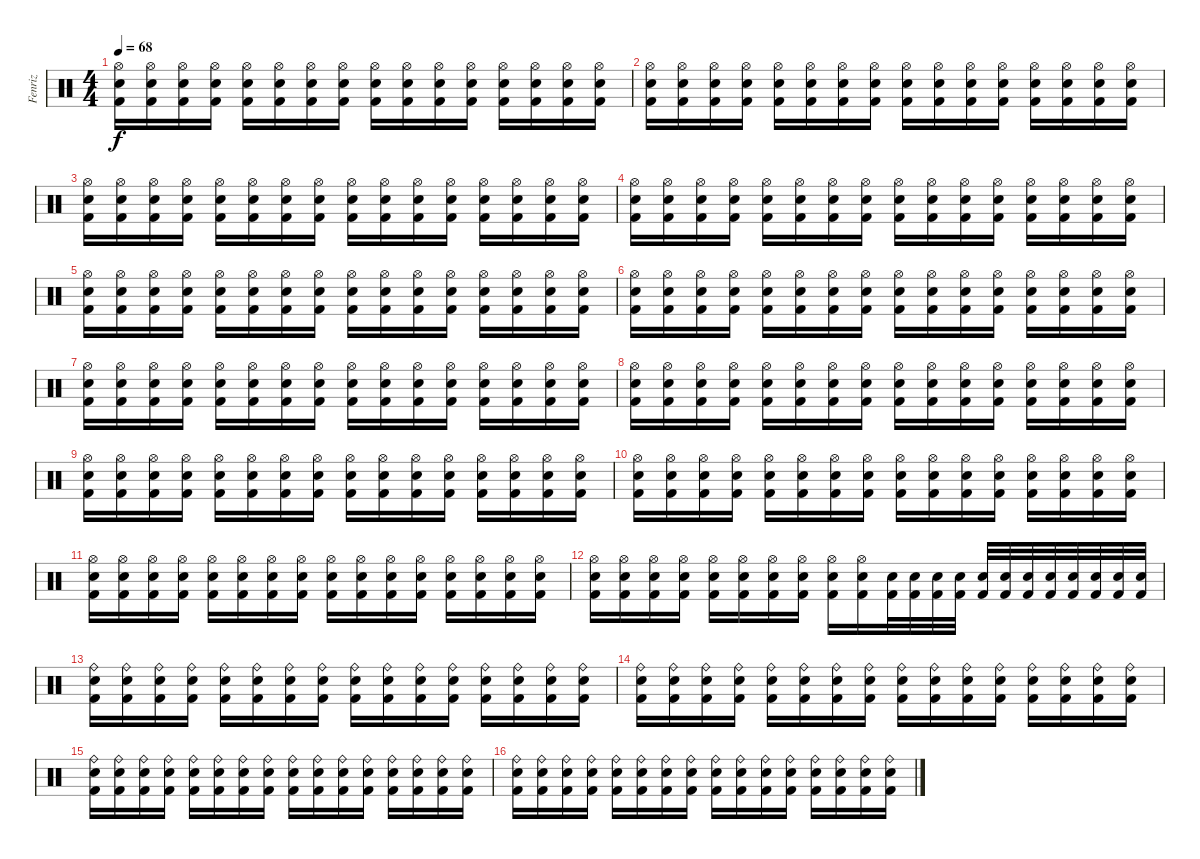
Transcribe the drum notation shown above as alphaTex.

\track ("Fenriz" "Fenriz") {instrument percussion}
\staff {score}
\articulation defaults
\ts (4 4)
\tempo 68
\clef neutral
\ks c
("Hi-Hat (open)" "Snare (hit) 2" "Kick (hit) 2").16{dy f} ("Hi-Hat (open)" "Snare (hit) 2" "Kick (hit) 2").16 ("Hi-Hat (open)" "Snare (hit) 2" "Kick (hit) 2").16 ("Hi-Hat (open)" "Snare (hit) 2" "Kick (hit) 2").16 ("Hi-Hat (open)" "Snare (hit) 2" "Kick (hit) 2").16 ("Hi-Hat (open)" "Snare (hit) 2" "Kick (hit) 2").16 ("Hi-Hat (open)" "Snare (hit) 2" "Kick (hit) 2").16 ("Hi-Hat (open)" "Snare (hit) 2" "Kick (hit) 2").16 ("Hi-Hat (open)" "Snare (hit) 2" "Kick (hit) 2").16 ("Hi-Hat (open)" "Snare (hit) 2" "Kick (hit) 2").16 ("Hi-Hat (open)" "Snare (hit) 2" "Kick (hit) 2").16 ("Hi-Hat (open)" "Snare (hit) 2" "Kick (hit) 2").16 ("Hi-Hat (open)" "Snare (hit) 2" "Kick (hit) 2").16 ("Hi-Hat (open)" "Snare (hit) 2" "Kick (hit) 2").16 ("Hi-Hat (open)" "Snare (hit) 2" "Kick (hit) 2").16 ("Hi-Hat (open)" "Snare (hit) 2" "Kick (hit) 2").16 |
("Hi-Hat (open)" "Snare (hit) 2" "Kick (hit) 2").16 ("Hi-Hat (open)" "Snare (hit) 2" "Kick (hit) 2").16 ("Hi-Hat (open)" "Snare (hit) 2" "Kick (hit) 2").16 ("Hi-Hat (open)" "Snare (hit) 2" "Kick (hit) 2").16 ("Hi-Hat (open)" "Snare (hit) 2" "Kick (hit) 2").16 ("Hi-Hat (open)" "Snare (hit) 2" "Kick (hit) 2").16 ("Hi-Hat (open)" "Snare (hit) 2" "Kick (hit) 2").16 ("Hi-Hat (open)" "Snare (hit) 2" "Kick (hit) 2").16 ("Hi-Hat (open)" "Snare (hit) 2" "Kick (hit) 2").16 ("Hi-Hat (open)" "Snare (hit) 2" "Kick (hit) 2").16 ("Hi-Hat (open)" "Snare (hit) 2" "Kick (hit) 2").16 ("Hi-Hat (open)" "Snare (hit) 2" "Kick (hit) 2").16 ("Hi-Hat (open)" "Snare (hit) 2" "Kick (hit) 2").16 ("Hi-Hat (open)" "Snare (hit) 2" "Kick (hit) 2").16 ("Hi-Hat (open)" "Snare (hit) 2" "Kick (hit) 2").16 ("Hi-Hat (open)" "Snare (hit) 2" "Kick (hit) 2").16 |
("Hi-Hat (open)" "Snare (hit) 2" "Kick (hit) 2").16 ("Hi-Hat (open)" "Snare (hit) 2" "Kick (hit) 2").16 ("Hi-Hat (open)" "Snare (hit) 2" "Kick (hit) 2").16 ("Hi-Hat (open)" "Snare (hit) 2" "Kick (hit) 2").16 ("Hi-Hat (open)" "Snare (hit) 2" "Kick (hit) 2").16 ("Hi-Hat (open)" "Snare (hit) 2" "Kick (hit) 2").16 ("Hi-Hat (open)" "Snare (hit) 2" "Kick (hit) 2").16 ("Hi-Hat (open)" "Snare (hit) 2" "Kick (hit) 2").16 ("Hi-Hat (open)" "Snare (hit) 2" "Kick (hit) 2").16 ("Hi-Hat (open)" "Snare (hit) 2" "Kick (hit) 2").16 ("Hi-Hat (open)" "Snare (hit) 2" "Kick (hit) 2").16 ("Hi-Hat (open)" "Snare (hit) 2" "Kick (hit) 2").16 ("Hi-Hat (open)" "Snare (hit) 2" "Kick (hit) 2").16 ("Hi-Hat (open)" "Snare (hit) 2" "Kick (hit) 2").16 ("Hi-Hat (open)" "Snare (hit) 2" "Kick (hit) 2").16 ("Hi-Hat (open)" "Snare (hit) 2" "Kick (hit) 2").16 |
("Hi-Hat (open)" "Snare (hit) 2" "Kick (hit) 2").16 ("Hi-Hat (open)" "Snare (hit) 2" "Kick (hit) 2").16 ("Hi-Hat (open)" "Snare (hit) 2" "Kick (hit) 2").16 ("Hi-Hat (open)" "Snare (hit) 2" "Kick (hit) 2").16 ("Hi-Hat (open)" "Snare (hit) 2" "Kick (hit) 2").16 ("Hi-Hat (open)" "Snare (hit) 2" "Kick (hit) 2").16 ("Hi-Hat (open)" "Snare (hit) 2" "Kick (hit) 2").16 ("Hi-Hat (open)" "Snare (hit) 2" "Kick (hit) 2").16 ("Hi-Hat (open)" "Snare (hit) 2" "Kick (hit) 2").16 ("Hi-Hat (open)" "Snare (hit) 2" "Kick (hit) 2").16 ("Hi-Hat (open)" "Snare (hit) 2" "Kick (hit) 2").16 ("Hi-Hat (open)" "Snare (hit) 2" "Kick (hit) 2").16 ("Hi-Hat (open)" "Snare (hit) 2" "Kick (hit) 2").16 ("Hi-Hat (open)" "Snare (hit) 2" "Kick (hit) 2").16 ("Hi-Hat (open)" "Snare (hit) 2" "Kick (hit) 2").16 ("Hi-Hat (open)" "Snare (hit) 2" "Kick (hit) 2").16 |
("Hi-Hat (open)" "Snare (hit) 2" "Kick (hit) 2").16 ("Hi-Hat (open)" "Snare (hit) 2" "Kick (hit) 2").16 ("Hi-Hat (open)" "Snare (hit) 2" "Kick (hit) 2").16 ("Hi-Hat (open)" "Snare (hit) 2" "Kick (hit) 2").16 ("Hi-Hat (open)" "Snare (hit) 2" "Kick (hit) 2").16 ("Hi-Hat (open)" "Snare (hit) 2" "Kick (hit) 2").16 ("Hi-Hat (open)" "Snare (hit) 2" "Kick (hit) 2").16 ("Hi-Hat (open)" "Snare (hit) 2" "Kick (hit) 2").16 ("Hi-Hat (open)" "Snare (hit) 2" "Kick (hit) 2").16 ("Hi-Hat (open)" "Snare (hit) 2" "Kick (hit) 2").16 ("Hi-Hat (open)" "Snare (hit) 2" "Kick (hit) 2").16 ("Hi-Hat (open)" "Snare (hit) 2" "Kick (hit) 2").16 ("Hi-Hat (open)" "Snare (hit) 2" "Kick (hit) 2").16 ("Hi-Hat (open)" "Snare (hit) 2" "Kick (hit) 2").16 ("Hi-Hat (open)" "Snare (hit) 2" "Kick (hit) 2").16 ("Hi-Hat (open)" "Snare (hit) 2" "Kick (hit) 2").16 |
("Hi-Hat (open)" "Snare (hit) 2" "Kick (hit) 2").16 ("Hi-Hat (open)" "Snare (hit) 2" "Kick (hit) 2").16 ("Hi-Hat (open)" "Snare (hit) 2" "Kick (hit) 2").16 ("Hi-Hat (open)" "Snare (hit) 2" "Kick (hit) 2").16 ("Hi-Hat (open)" "Snare (hit) 2" "Kick (hit) 2").16 ("Hi-Hat (open)" "Snare (hit) 2" "Kick (hit) 2").16 ("Hi-Hat (open)" "Snare (hit) 2" "Kick (hit) 2").16 ("Hi-Hat (open)" "Snare (hit) 2" "Kick (hit) 2").16 ("Hi-Hat (open)" "Snare (hit) 2" "Kick (hit) 2").16 ("Hi-Hat (open)" "Snare (hit) 2" "Kick (hit) 2").16 ("Hi-Hat (open)" "Snare (hit) 2" "Kick (hit) 2").16 ("Hi-Hat (open)" "Snare (hit) 2" "Kick (hit) 2").16 ("Hi-Hat (open)" "Snare (hit) 2" "Kick (hit) 2").16 ("Hi-Hat (open)" "Snare (hit) 2" "Kick (hit) 2").16 ("Hi-Hat (open)" "Snare (hit) 2" "Kick (hit) 2").16 ("Hi-Hat (open)" "Snare (hit) 2" "Kick (hit) 2").16 |
("Hi-Hat (open)" "Snare (hit) 2" "Kick (hit) 2").16 ("Hi-Hat (open)" "Snare (hit) 2" "Kick (hit) 2").16 ("Hi-Hat (open)" "Snare (hit) 2" "Kick (hit) 2").16 ("Hi-Hat (open)" "Snare (hit) 2" "Kick (hit) 2").16 ("Hi-Hat (open)" "Snare (hit) 2" "Kick (hit) 2").16 ("Hi-Hat (open)" "Snare (hit) 2" "Kick (hit) 2").16 ("Hi-Hat (open)" "Snare (hit) 2" "Kick (hit) 2").16 ("Hi-Hat (open)" "Snare (hit) 2" "Kick (hit) 2").16 ("Hi-Hat (open)" "Snare (hit) 2" "Kick (hit) 2").16 ("Hi-Hat (open)" "Snare (hit) 2" "Kick (hit) 2").16 ("Hi-Hat (open)" "Snare (hit) 2" "Kick (hit) 2").16 ("Hi-Hat (open)" "Snare (hit) 2" "Kick (hit) 2").16 ("Hi-Hat (open)" "Snare (hit) 2" "Kick (hit) 2").16 ("Hi-Hat (open)" "Snare (hit) 2" "Kick (hit) 2").16 ("Hi-Hat (open)" "Snare (hit) 2" "Kick (hit) 2").16 ("Hi-Hat (open)" "Snare (hit) 2" "Kick (hit) 2").16 |
("Hi-Hat (open)" "Snare (hit) 2" "Kick (hit) 2").16 ("Hi-Hat (open)" "Snare (hit) 2" "Kick (hit) 2").16 ("Hi-Hat (open)" "Snare (hit) 2" "Kick (hit) 2").16 ("Hi-Hat (open)" "Snare (hit) 2" "Kick (hit) 2").16 ("Hi-Hat (open)" "Snare (hit) 2" "Kick (hit) 2").16 ("Hi-Hat (open)" "Snare (hit) 2" "Kick (hit) 2").16 ("Hi-Hat (open)" "Snare (hit) 2" "Kick (hit) 2").16 ("Hi-Hat (open)" "Snare (hit) 2" "Kick (hit) 2").16 ("Hi-Hat (open)" "Snare (hit) 2" "Kick (hit) 2").16 ("Hi-Hat (open)" "Snare (hit) 2" "Kick (hit) 2").16 ("Hi-Hat (open)" "Snare (hit) 2" "Kick (hit) 2").16 ("Hi-Hat (open)" "Snare (hit) 2" "Kick (hit) 2").16 ("Hi-Hat (open)" "Snare (hit) 2" "Kick (hit) 2").16 ("Hi-Hat (open)" "Snare (hit) 2" "Kick (hit) 2").16 ("Hi-Hat (open)" "Snare (hit) 2" "Kick (hit) 2").16 ("Hi-Hat (open)" "Snare (hit) 2" "Kick (hit) 2").16 |
("Hi-Hat (open)" "Snare (hit) 2" "Kick (hit) 2").16 ("Hi-Hat (open)" "Snare (hit) 2" "Kick (hit) 2").16 ("Hi-Hat (open)" "Snare (hit) 2" "Kick (hit) 2").16 ("Hi-Hat (open)" "Snare (hit) 2" "Kick (hit) 2").16 ("Hi-Hat (open)" "Snare (hit) 2" "Kick (hit) 2").16 ("Hi-Hat (open)" "Snare (hit) 2" "Kick (hit) 2").16 ("Hi-Hat (open)" "Snare (hit) 2" "Kick (hit) 2").16 ("Hi-Hat (open)" "Snare (hit) 2" "Kick (hit) 2").16 ("Hi-Hat (open)" "Snare (hit) 2" "Kick (hit) 2").16 ("Hi-Hat (open)" "Snare (hit) 2" "Kick (hit) 2").16 ("Hi-Hat (open)" "Snare (hit) 2" "Kick (hit) 2").16 ("Hi-Hat (open)" "Snare (hit) 2" "Kick (hit) 2").16 ("Hi-Hat (open)" "Snare (hit) 2" "Kick (hit) 2").16 ("Hi-Hat (open)" "Snare (hit) 2" "Kick (hit) 2").16 ("Hi-Hat (open)" "Snare (hit) 2" "Kick (hit) 2").16 ("Hi-Hat (open)" "Snare (hit) 2" "Kick (hit) 2").16 |
("Hi-Hat (open)" "Snare (hit) 2" "Kick (hit) 2").16 ("Hi-Hat (open)" "Snare (hit) 2" "Kick (hit) 2").16 ("Hi-Hat (open)" "Snare (hit) 2" "Kick (hit) 2").16 ("Hi-Hat (open)" "Snare (hit) 2" "Kick (hit) 2").16 ("Hi-Hat (open)" "Snare (hit) 2" "Kick (hit) 2").16 ("Hi-Hat (open)" "Snare (hit) 2" "Kick (hit) 2").16 ("Hi-Hat (open)" "Snare (hit) 2" "Kick (hit) 2").16 ("Hi-Hat (open)" "Snare (hit) 2" "Kick (hit) 2").16 ("Hi-Hat (open)" "Snare (hit) 2" "Kick (hit) 2").16 ("Hi-Hat (open)" "Snare (hit) 2" "Kick (hit) 2").16 ("Hi-Hat (open)" "Snare (hit) 2" "Kick (hit) 2").16 ("Hi-Hat (open)" "Snare (hit) 2" "Kick (hit) 2").16 ("Hi-Hat (open)" "Snare (hit) 2" "Kick (hit) 2").16 ("Hi-Hat (open)" "Snare (hit) 2" "Kick (hit) 2").16 ("Hi-Hat (open)" "Snare (hit) 2" "Kick (hit) 2").16 ("Hi-Hat (open)" "Snare (hit) 2" "Kick (hit) 2").16 |
("Hi-Hat (open)" "Snare (hit) 2" "Kick (hit) 2").16 ("Hi-Hat (open)" "Snare (hit) 2" "Kick (hit) 2").16 ("Hi-Hat (open)" "Snare (hit) 2" "Kick (hit) 2").16 ("Hi-Hat (open)" "Snare (hit) 2" "Kick (hit) 2").16 ("Hi-Hat (open)" "Snare (hit) 2" "Kick (hit) 2").16 ("Hi-Hat (open)" "Snare (hit) 2" "Kick (hit) 2").16 ("Hi-Hat (open)" "Snare (hit) 2" "Kick (hit) 2").16 ("Hi-Hat (open)" "Snare (hit) 2" "Kick (hit) 2").16 ("Hi-Hat (open)" "Snare (hit) 2" "Kick (hit) 2").16 ("Hi-Hat (open)" "Snare (hit) 2" "Kick (hit) 2").16 ("Hi-Hat (open)" "Snare (hit) 2" "Kick (hit) 2").16 ("Hi-Hat (open)" "Snare (hit) 2" "Kick (hit) 2").16 ("Hi-Hat (open)" "Snare (hit) 2" "Kick (hit) 2").16 ("Hi-Hat (open)" "Snare (hit) 2" "Kick (hit) 2").16 ("Hi-Hat (open)" "Snare (hit) 2" "Kick (hit) 2").16 ("Hi-Hat (open)" "Snare (hit) 2" "Kick (hit) 2").16 |
("Hi-Hat (open)" "Snare (hit) 2" "Kick (hit) 2").16 ("Hi-Hat (open)" "Snare (hit) 2" "Kick (hit) 2").16 ("Hi-Hat (open)" "Snare (hit) 2" "Kick (hit) 2").16 ("Hi-Hat (open)" "Snare (hit) 2" "Kick (hit) 2").16 ("Hi-Hat (open)" "Snare (hit) 2" "Kick (hit) 2").16 ("Hi-Hat (open)" "Snare (hit) 2" "Kick (hit) 2").16 ("Hi-Hat (open)" "Snare (hit) 2" "Kick (hit) 2").16 ("Hi-Hat (open)" "Snare (hit) 2" "Kick (hit) 2").16 ("Hi-Hat (open)" "Snare (hit) 2" "Kick (hit) 2").16 ("Hi-Hat (open)" "Snare (hit) 2" "Kick (hit) 2").16 ("Snare (hit) 2" "Kick (hit) 2").32 ("Snare (hit) 2" "Kick (hit) 2").32 ("Snare (hit) 2" "Kick (hit) 2").32 ("Snare (hit) 2" "Kick (hit) 2").32 ("Snare (hit) 2" "Kick (hit) 2").32 ("Snare (hit) 2" "Kick (hit) 2").32 ("Snare (hit) 2" "Kick (hit) 2").32 ("Snare (hit) 2" "Kick (hit) 2").32 ("Snare (hit) 2" "Kick (hit) 2").32 ("Snare (hit) 2" "Kick (hit) 2").32 ("Snare (hit) 2" "Kick (hit) 2").32 ("Snare (hit) 2" "Kick (hit) 2").32 |
("Snare (hit) 2" "Ride (bell)" "Kick (hit) 2").16 ("Snare (hit) 2" "Ride (bell)" "Kick (hit) 2").16 ("Snare (hit) 2" "Ride (bell)" "Kick (hit) 2").16 ("Snare (hit) 2" "Ride (bell)" "Kick (hit) 2").16 ("Snare (hit) 2" "Ride (bell)" "Kick (hit) 2").16 ("Snare (hit) 2" "Ride (bell)" "Kick (hit) 2").16 ("Snare (hit) 2" "Ride (bell)" "Kick (hit) 2").16 ("Snare (hit) 2" "Ride (bell)" "Kick (hit) 2").16 ("Snare (hit) 2" "Ride (bell)" "Kick (hit) 2").16 ("Snare (hit) 2" "Ride (bell)" "Kick (hit) 2").16 ("Snare (hit) 2" "Ride (bell)" "Kick (hit) 2").16 ("Snare (hit) 2" "Ride (bell)" "Kick (hit) 2").16 ("Snare (hit) 2" "Ride (bell)" "Kick (hit) 2").16 ("Snare (hit) 2" "Ride (bell)" "Kick (hit) 2").16 ("Snare (hit) 2" "Ride (bell)" "Kick (hit) 2").16 ("Snare (hit) 2" "Ride (bell)" "Kick (hit) 2").16 |
("Snare (hit) 2" "Ride (bell)" "Kick (hit) 2").16 ("Snare (hit) 2" "Ride (bell)" "Kick (hit) 2").16 ("Snare (hit) 2" "Ride (bell)" "Kick (hit) 2").16 ("Snare (hit) 2" "Ride (bell)" "Kick (hit) 2").16 ("Snare (hit) 2" "Ride (bell)" "Kick (hit) 2").16 ("Snare (hit) 2" "Ride (bell)" "Kick (hit) 2").16 ("Snare (hit) 2" "Ride (bell)" "Kick (hit) 2").16 ("Snare (hit) 2" "Ride (bell)" "Kick (hit) 2").16 ("Snare (hit) 2" "Ride (bell)" "Kick (hit) 2").16 ("Snare (hit) 2" "Ride (bell)" "Kick (hit) 2").16 ("Snare (hit) 2" "Ride (bell)" "Kick (hit) 2").16 ("Snare (hit) 2" "Ride (bell)" "Kick (hit) 2").16 ("Snare (hit) 2" "Ride (bell)" "Kick (hit) 2").16 ("Snare (hit) 2" "Ride (bell)" "Kick (hit) 2").16 ("Snare (hit) 2" "Ride (bell)" "Kick (hit) 2").16 ("Snare (hit) 2" "Ride (bell)" "Kick (hit) 2").16 |
("Snare (hit) 2" "Ride (bell)" "Kick (hit) 2").16 ("Snare (hit) 2" "Ride (bell)" "Kick (hit) 2").16 ("Snare (hit) 2" "Ride (bell)" "Kick (hit) 2").16 ("Snare (hit) 2" "Ride (bell)" "Kick (hit) 2").16 ("Snare (hit) 2" "Ride (bell)" "Kick (hit) 2").16 ("Snare (hit) 2" "Ride (bell)" "Kick (hit) 2").16 ("Snare (hit) 2" "Ride (bell)" "Kick (hit) 2").16 ("Snare (hit) 2" "Ride (bell)" "Kick (hit) 2").16 ("Snare (hit) 2" "Ride (bell)" "Kick (hit) 2").16 ("Snare (hit) 2" "Ride (bell)" "Kick (hit) 2").16 ("Snare (hit) 2" "Ride (bell)" "Kick (hit) 2").16 ("Snare (hit) 2" "Ride (bell)" "Kick (hit) 2").16 ("Snare (hit) 2" "Ride (bell)" "Kick (hit) 2").16 ("Snare (hit) 2" "Ride (bell)" "Kick (hit) 2").16 ("Snare (hit) 2" "Ride (bell)" "Kick (hit) 2").16 ("Snare (hit) 2" "Ride (bell)" "Kick (hit) 2").16 |
("Snare (hit) 2" "Ride (bell)" "Kick (hit) 2").16 ("Snare (hit) 2" "Ride (bell)" "Kick (hit) 2").16 ("Snare (hit) 2" "Ride (bell)" "Kick (hit) 2").16 ("Snare (hit) 2" "Ride (bell)" "Kick (hit) 2").16 ("Snare (hit) 2" "Ride (bell)" "Kick (hit) 2").16 ("Snare (hit) 2" "Ride (bell)" "Kick (hit) 2").16 ("Snare (hit) 2" "Ride (bell)" "Kick (hit) 2").16 ("Snare (hit) 2" "Ride (bell)" "Kick (hit) 2").16 ("Snare (hit) 2" "Ride (bell)" "Kick (hit) 2").16 ("Snare (hit) 2" "Ride (bell)" "Kick (hit) 2").16 ("Snare (hit) 2" "Ride (bell)" "Kick (hit) 2").16 ("Snare (hit) 2" "Ride (bell)" "Kick (hit) 2").16 ("Snare (hit) 2" "Ride (bell)" "Kick (hit) 2").16 ("Snare (hit) 2" "Ride (bell)" "Kick (hit) 2").16 ("Snare (hit) 2" "Ride (bell)" "Kick (hit) 2").16 ("Snare (hit) 2" "Ride (bell)" "Kick (hit) 2").16
